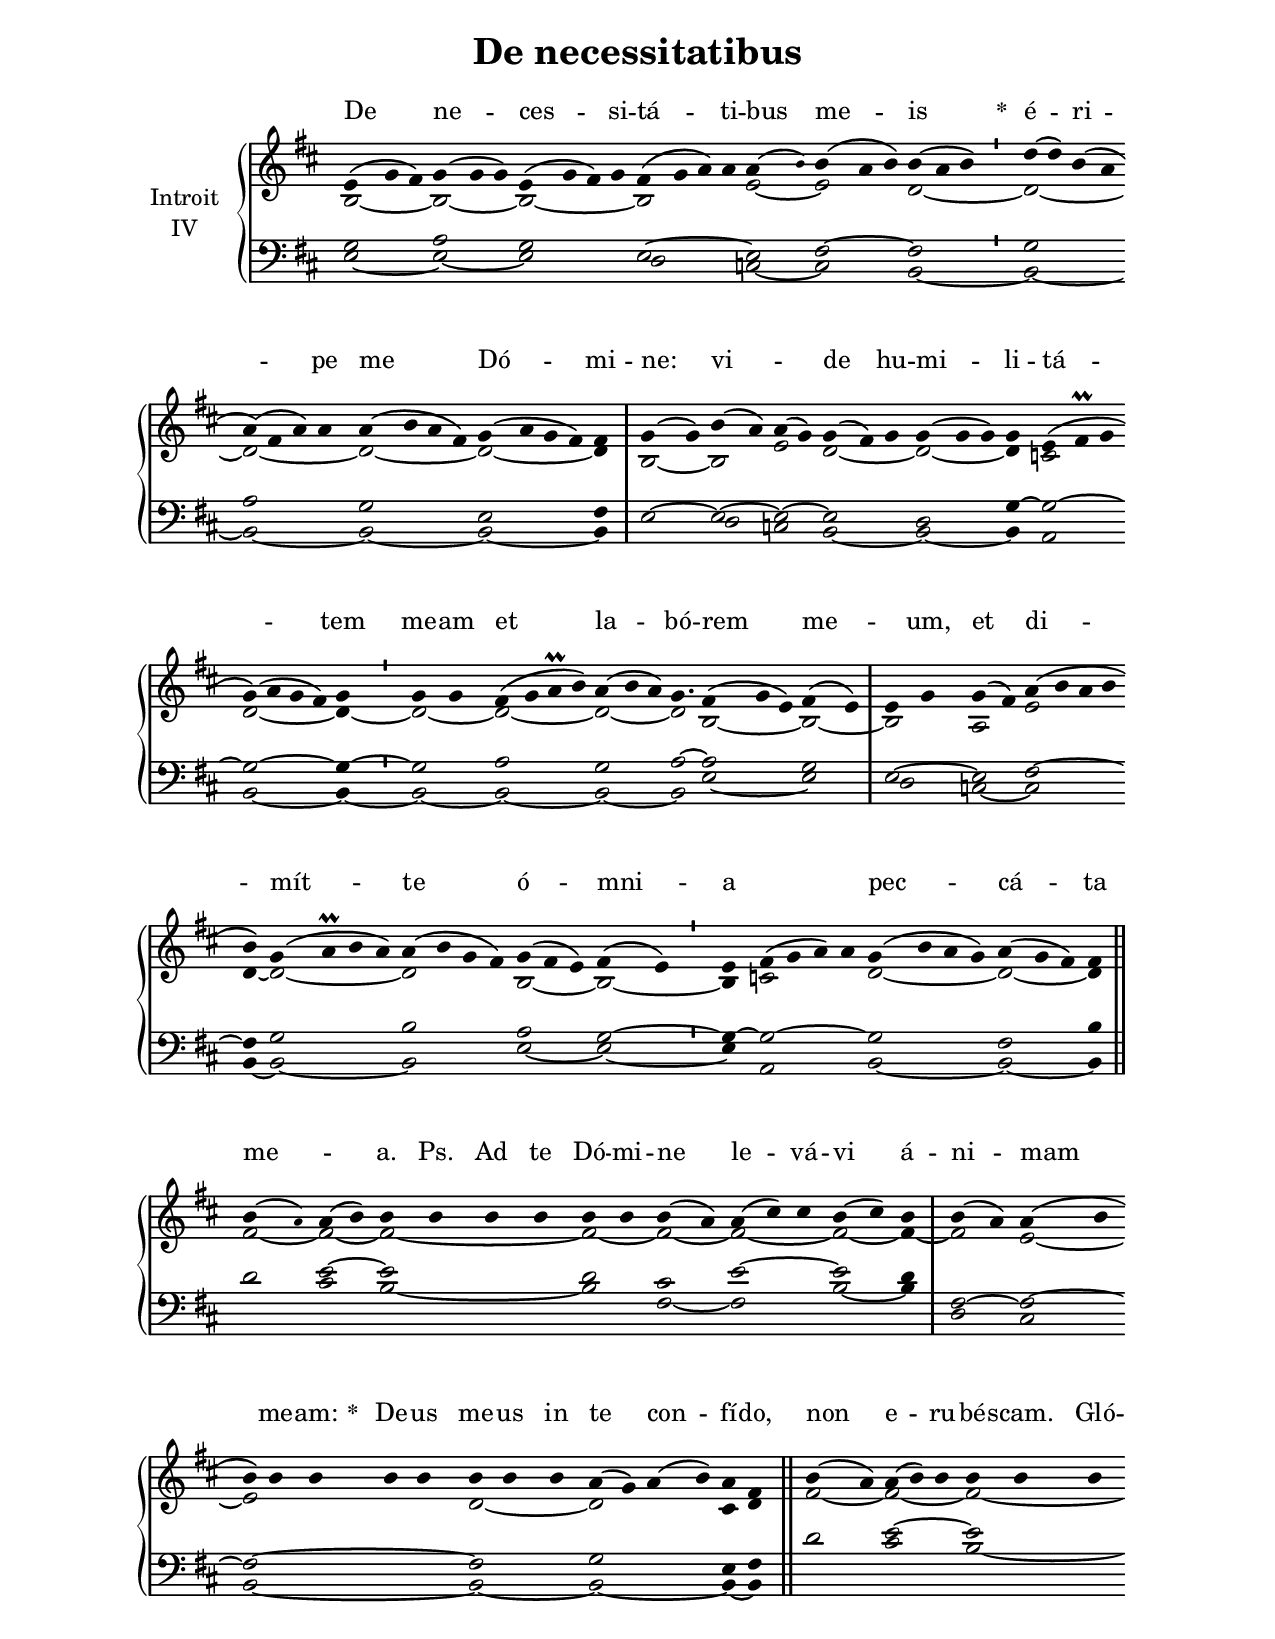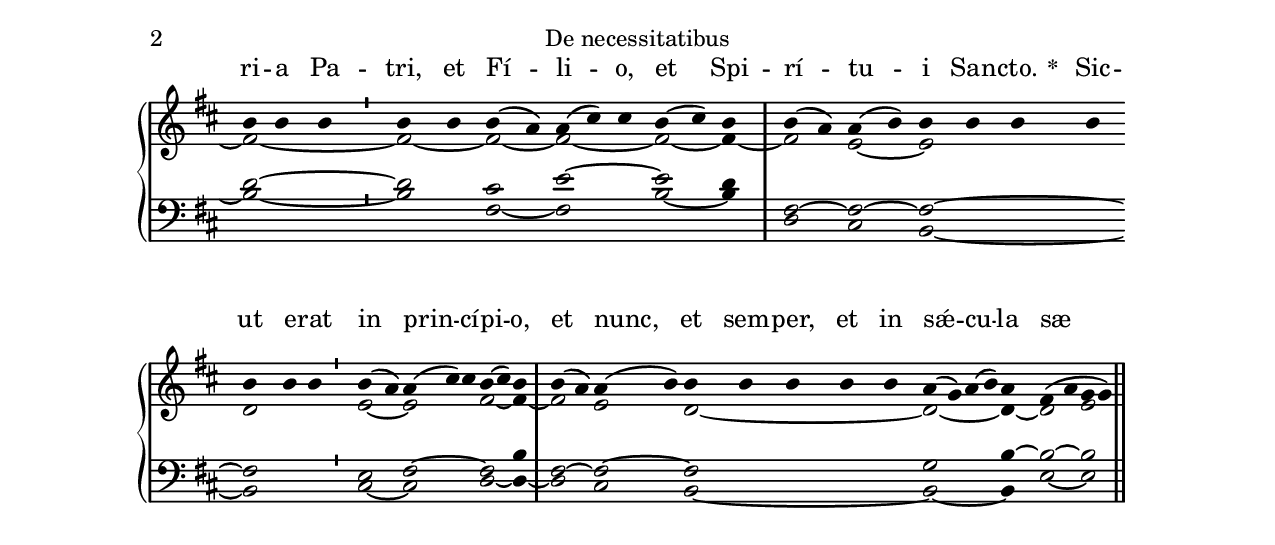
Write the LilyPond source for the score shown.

\version "2.18"
\include "gregorian.ly"
\include "noh2.ily"


%Page reference: page i.189
%(volume.page)

global = {
 \key g \lydian
 \cadenzaOn 
}

\header {
  title = \markup \center-column {"De necessitatibus" \vspace #1 }
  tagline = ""
  composer = ""
}

\paper {
 #(include-special-characters)
  oddHeaderMarkup = \markup \fill-line {
    \line {}
    \center-column {
      \on-the-fly #first-page     " "
      \on-the-fly #not-first-page "De necessitatibus"
    }
    \line { \on-the-fly #print-page-number-check-first \fromproperty #'page:page-number-string }
  }
  evenHeaderMarkup = \markup \fill-line {
    \line { \on-the-fly #print-page-number-check-first \fromproperty #'page:page-number-string }
    \center-column { "De necessitatibus" }
    \line {}
  }
}

chantText = \lyricmode {
De ne -- ces -- si -- tá -- ti -- bus me -- is 
\set stanza = " * " é -- ri -- pe me Dó -- mi -- ne: 
vi -- _ de hu -- mi -- li -- tá -- tem me -- am et la -- bó -- rem me -- _ um, 
et di -- mít -- te ó -- mni -- a _ _ pec -- cá -- ta me -- _ a. Ps. 
Ad te Dó -- mi -- ne le -- vá -- vi á -- ni -- mam me -- am: 
\set stanza = " * " 
De -- us me -- us in te con -- fí -- do, non e -- ru -- bé -- scam. 
Gló -- ri -- a Pa -- tri, et Fí -- li -- o, et Spi -- rí -- tu -- i San -- cto. 
\set stanza = " * " 
Sic -- ut e -- rat in prin -- cí -- pi -- o, et nunc, et sem -- per, 
et in sǽ -- cu -- la sæ -- cu -- ló -- rum. A -- men. }

chantMusic = {
\tieDown   e'4 ( g'4 fis'4) g'4 ( g'4 g'4) e'4 ( g'4 fis'4) g'4 fis'4 ( g'4 a'4) a'4 a'4 ( \once \tweak #'font-size #-4 b' ) b'4 ( a'4 b'4) b'4 ( a'4 b'4) \divisioMinima
 d''4 ( d''4) b'4 ( a'4 \forceBreak
) a'4 ( fis'4 a'4) a'4 a'4 ( b'4 a'4 fis'4) g'4 ( a'4 g'4 fis'4) fis'4 \divisioMaxima
 g'4 ( g'4) b'4 ( a'4) a'4 ( g'4) g'4 ( fis'4) g'4 g'4 ( g'4 g'4) g'4 e'4 ( fis'\prall g'4 \forceBreak
) g'4 ( a'4 g'4 fis'4) g'4 \divisioMinima
 g'4 g'4 fis'4 ( g'4 a'\prall b'4) a'4 ( b'4 a'4) g'4. fis'4 ( g'4 e'4) fis'4 ( e'4) \divisioMaxima
 e'4 g'4 g'4 ( fis'4) a'4 ( b'4 a'4 b'4 \forceBreak
) b'4 g'4 ( a'\prall b'4 a'4) a'4 ( b'4 g'4 fis'4) g'4 ( fis'4 e'4) fis'4 ( e'4) \divisioMinima
 e'4 fis'4 ( g'4 a'4) a'4 g'4 ( b'4 a'4 g'4) a'4 ( g'4 fis'4) fis'4 \finalis \forceBreak

 b'4 ( \once \tweak #'font-size #-4 a' ) a'4 ( b'4) b'4 b'4 b'4 b'4 b'4 b'4 b'4 ( a'4) a'4 ( cis''4) cis''4 b'4 ( cis''4) b'4 \divisioMaxima
 b'4 ( a'4) a'4 ( b'4 \forceBreak
) b'4 b'4 b'4 b'4 b'4 b'4 b'4 b'4 a'4 ( g'4) a'4 ( b'4) a'4 fis'4 \finalis
  b'4 ( a'4) a'4 ( b'4) b'4 b'4 b'4 b'4 \forceBreak
 b'4 b'4 b'4 \divisioMinima
 b'4 b'4 b'4 ( a'4) a'4 ( cis''4) cis''4 b'4 ( cis''4) b'4 \divisioMaxima
 b'4 ( a'4) a'4 ( b'4) b'4 b'4 b'4 b'4 \forceBreak
 b'4 b'4 b'4 \divisioMinima
 b'4 ( a'4) a'4 ( cis''4) cis''4 b'4 ( cis''4) b'4 \divisioMaxima
 b'4 ( a'4) a'4 ( b'4) b'4 b'4 b'4 b'4 b'4 a'4 ( g'4) a'4 ( b'4) a'4 fis'4 ( a'4 g'4 g'4) \finalis

}

altoMusic = {
b2*3/2 ~ b2*3/2 ~ b2*4/2 ~ b2*4/2 e'2 ~ e'2*3/2 d'2*3/2 ~ \divisioMinima
d'2*4/2 ~ d'2*4/2 ~ d'2*4/2 ~ d'2*4/2 ~ d'4 \divisioMaxima
b2 ~ b2 e'2 d'2*3/2 ~ d'2*3/2 ~ d'4 c'2*3/2 d'2*4/2 ~ d'4 ~ \divisioMinima
d'2 ~ d'2*4/2 ~ d'2*3/2 ~ d'2*3/4 b2*3/2 ~ b2 ~ \divisioMaxima
b2 a2 e'2*4/2 d'4 ~ d'2*4/2 ~ d'2*4/2 b2*3/2 ~ b2 ~ \divisioMinima
b4 c'2*4/2 d'2*4/2 ~ d'2*3/2 ~ d'4 \finalis
fis'2 ~ fis'2 ~ fis'2*4/2 ~ fis'2 ~ fis'2 ~ fis'2*3/2 ~ fis'2 ~ fis'4 ~ \divisioMaxima
fis'2 e'2 ~ e'2*5/2 d'2*3/2 ~ d'2*4/2 cis'4 d'4 fis'2 ~ fis'2*3/2 ~ fis'2*3/2 ~ fis'2*3/2 ~ \divisioMinima
fis'2 ~ fis'2 ~ fis'2*3/2 ~ fis'2 ~ fis'4 ~ \divisioMaxima
fis'2 e'2 ~ e'2*4/2 d'2*3/2 \divisioMinima
e'2 ~ e'2*3/2 fis'2 ~ fis'4 ~ \divisioMaxima
fis'2 e'2 d'2*5/2 ~ d'2*4/2 ~ d'4 ~ d'2 e'2 \finalis
}

tenorMusic = {
g2*3/2 a2*3/2 g2*4/2 e2*4/2 ~ e2 fis2*3/2 ~ fis2*3/2 \divisioMinima
g2*4/2 a2*4/2 g2*4/2 e2*4/2 fis4 \divisioMaxima
e2 ~ e2 ~ e2 ~ e2*3/2 d2*3/2 g4 ~ g2*3/2 ~ g2*4/2 ~ g4 ~ \divisioMinima
g2 a2*4/2 g2*3/2 a2*3/4 ~ a2*3/2 g2 \divisioMaxima
e2 ~ e2 fis2*4/2 ~ fis4 g2*4/2 b2*4/2 a2*3/2 g2 ~ \divisioMinima
g4 ~ g2*4/2 ~ g2*4/2 fis2*3/2 b4 \finalis
d'2 e'2 ~ e'2*4/2 d'2 cis'2 e'2*3/2 ~ e'2 d'4 \divisioMaxima
fis2 ~ fis2 ~ fis2*5/2 ~ fis2*3/2 g2*4/2 e4 fis4 d'2 e'2*3/2 ~ e'2*3/2 d'2*3/2 ~ \divisioMinima
d'2 cis'2 e'2*3/2 ~ e'2 d'4 \divisioMaxima
fis2 ~ fis2 ~ fis2*4/2 ~ fis2*3/2 \divisioMinima
e2 fis2*3/2 ~ fis2 b4 \divisioMaxima
fis2 ~ fis2 ~ fis2*5/2 g2*4/2 b4 ~ b2 ~ b2 \finalis
}

bassMusic = {
e2*3/2 ~ e2*3/2 ~ e2*4/2 d2*4/2 c2 ~ c2*3/2 b,2*3/2 ~ \divisioMinima
b,2*4/2 ~ b,2*4/2 ~ b,2*4/2 ~ b,2*4/2 ~ b,4 \divisioMaxima
r2 d2 c2 b,2*3/2 ~ b,2*3/2 ~ b,4 a,2*3/2 b,2*4/2 ~ b,4 ~ \divisioMinima
b,2 ~ b,2*4/2 ~ b,2*3/2 ~ b,2*3/4 e2*3/2 ~ e2 \divisioMaxima
d2 c2 ~ c2*4/2 b,4 ~ b,2*4/2 ~ b,2*4/2 e2*3/2 ~ e2 ~ \divisioMinima
e4 a,2*4/2 b,2*4/2 ~ b,2*3/2 ~ b,4 \finalis
r2 cis'2 b2*4/2 ~ b2 fis2 ~ fis2*3/2 b2 ~ b4 \divisioMaxima
d2 cis2 b,2*5/2 ~ b,2*3/2 ~ b,2*4/2 ~ b,4 ~ b,4 r2 cis'2*3/2 b2*3/2 ~ b2*3/2 ~ \divisioMinima
b2 fis2 ~ fis2*3/2 b2 ~ b4 \divisioMaxima
d2 cis2 b,2*4/2 ~ b,2*3/2 \divisioMinima
cis2 ~ cis2*3/2 d2 ~ d4 ~ \divisioMaxima
d2 cis2 b,2*5/2 ~ b,2*4/2 ~ b,4 e2 ~ e2 \finalis
}

voiceLines = {
\voiceLineStyle


}

\score{
  <<
    \new GrandStaff <<
      \set GrandStaff.autoBeaming = ##f
      \set GrandStaff.instrumentName = \markup \center-column {
        "Introit"
        "IV"
      }
      \new Staff = up <<
        \new Voice = "chant" {
          \voiceOne \global \chantMusic
        }
        \new Voice {
          \voiceTwo \global \altoMusic
        }
      >>

      \new Staff = down <<
        \clef bass
        \new Voice {
          \voiceOne \global \tenorMusic
        }
        \new Voice {
          \voiceTwo \global \bassMusic
        }
	\new Voice {
        \voiceThree \global \voiceLines
        }
      >>
    >>
    \new Lyrics \lyricsto chant {
      \chantText
    }
  >>
  \layout{
  }
  \midi{
    \tempo 4 = 125
  }
}
